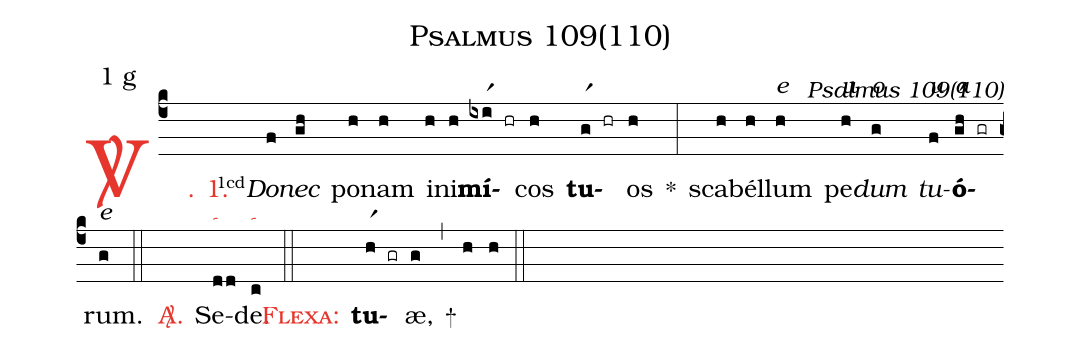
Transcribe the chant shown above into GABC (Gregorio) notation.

name: Psalmus 109(110);
mode: 1;
mode-differentia: g;
commentary: Psalmus 109(110);
nabc-lines: 1;
%%
(c4)

<c><sp>V/</sp>. 1.</c>() <v>\VSup{1cd}</v><i>Do</i>(f)<i>nec</i>(gh) po(h)nam(h) i(h)ni(h)<b>mí</b>(ixir1 hr)cos(h) <b>tu</b>(gr1 hr)os(h) *(:) sca(h)bél(h)lum<alt>e</alt>(h) pe<alt>u</alt>(h)<i>dum</i><alt>o</alt>(g) <i>tu</i><alt>u</alt>(f)<b>ó</b><alt>a</alt>(gr1h gr)rum.<alt>e</alt>(g)

(::)

<nlba><c><sp>A/</sp>.</c>() Se</nlba>(dd|ta)de.(c|ta)

(::)

<c><sc>Flexa:</sc></c>() <b>tu</b>(hr1 gr)æ,(g) +(,) (h) (h)

(::)
